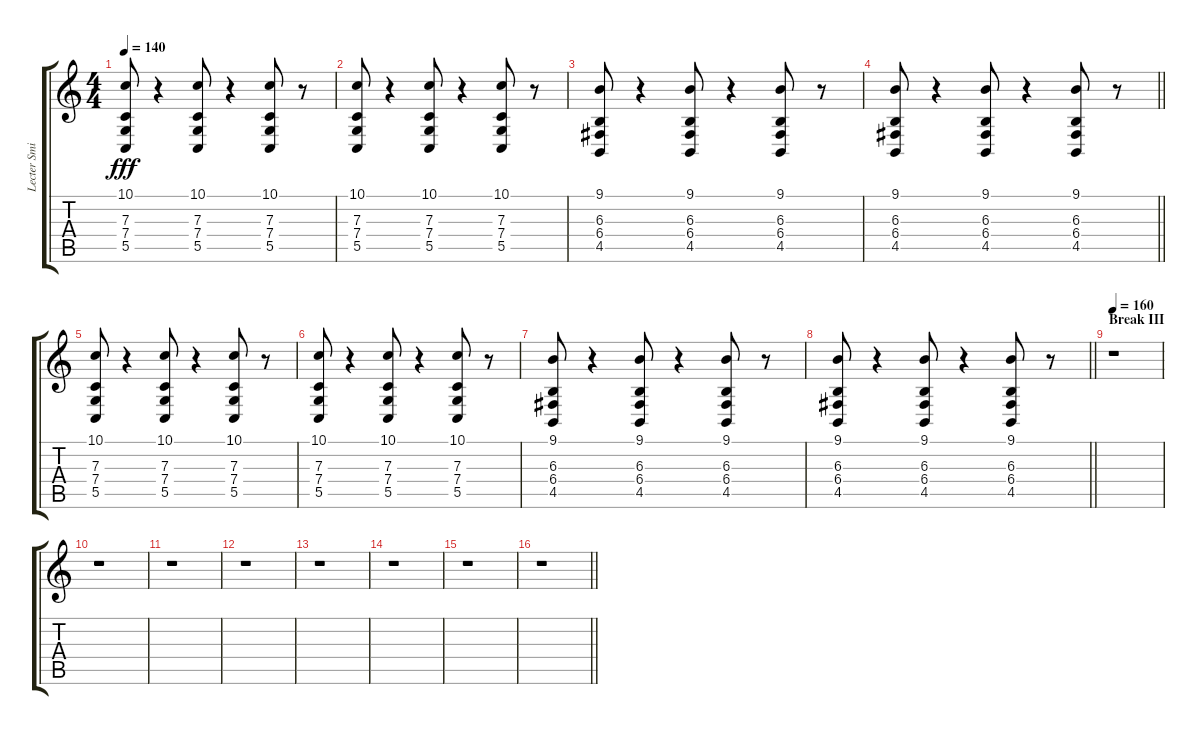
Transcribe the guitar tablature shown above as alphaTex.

\track ("Lecter Smith" "Lecter Smi") {instrument stringensemble1}
\staff {score tabs}
\tuning (D4 A3 F3 C3 G2 D2) {hide}
\ts (4 4)
\tempo 140
\clef g2
\ks c
(10.1 7.3 7.4 5.5).8{dy fff} r.4 (10.1 7.3 7.4 5.5).8 r.4 (10.1 7.3 7.4 5.5).8 r.8 |
(10.1 7.3 7.4 5.5).8 r.4 (10.1 7.3 7.4 5.5).8 r.4 (10.1 7.3 7.4 5.5).8 r.8 |
(9.1 6.3 6.4 4.5).8 r.4 (9.1 6.3 6.4 4.5).8 r.4 (9.1 6.3 6.4 4.5).8 r.8 |
\barLineRight lightlight
(9.1 6.3 6.4 4.5).8 r.4 (9.1 6.3 6.4 4.5).8 r.4 (9.1 6.3 6.4 4.5).8 r.8 |
(10.1 7.3 7.4 5.5).8 r.4 (10.1 7.3 7.4 5.5).8 r.4 (10.1 7.3 7.4 5.5).8 r.8 |
(10.1 7.3 7.4 5.5).8 r.4 (10.1 7.3 7.4 5.5).8 r.4 (10.1 7.3 7.4 5.5).8 r.8 |
(9.1 6.3 6.4 4.5).8 r.4 (9.1 6.3 6.4 4.5).8 r.4 (9.1 6.3 6.4 4.5).8 r.8 |
\barLineRight lightlight
(9.1 6.3 6.4 4.5).8 r.4 (9.1 6.3 6.4 4.5).8 r.4 (9.1 6.3 6.4 4.5).8 r.8 |
\section ("" "Break III")
\tempo 160
r.1 |
r.1 |
r.1 |
r.1 |
r.1 |
r.1 |
r.1 |
\barLineRight lightlight
r.1
